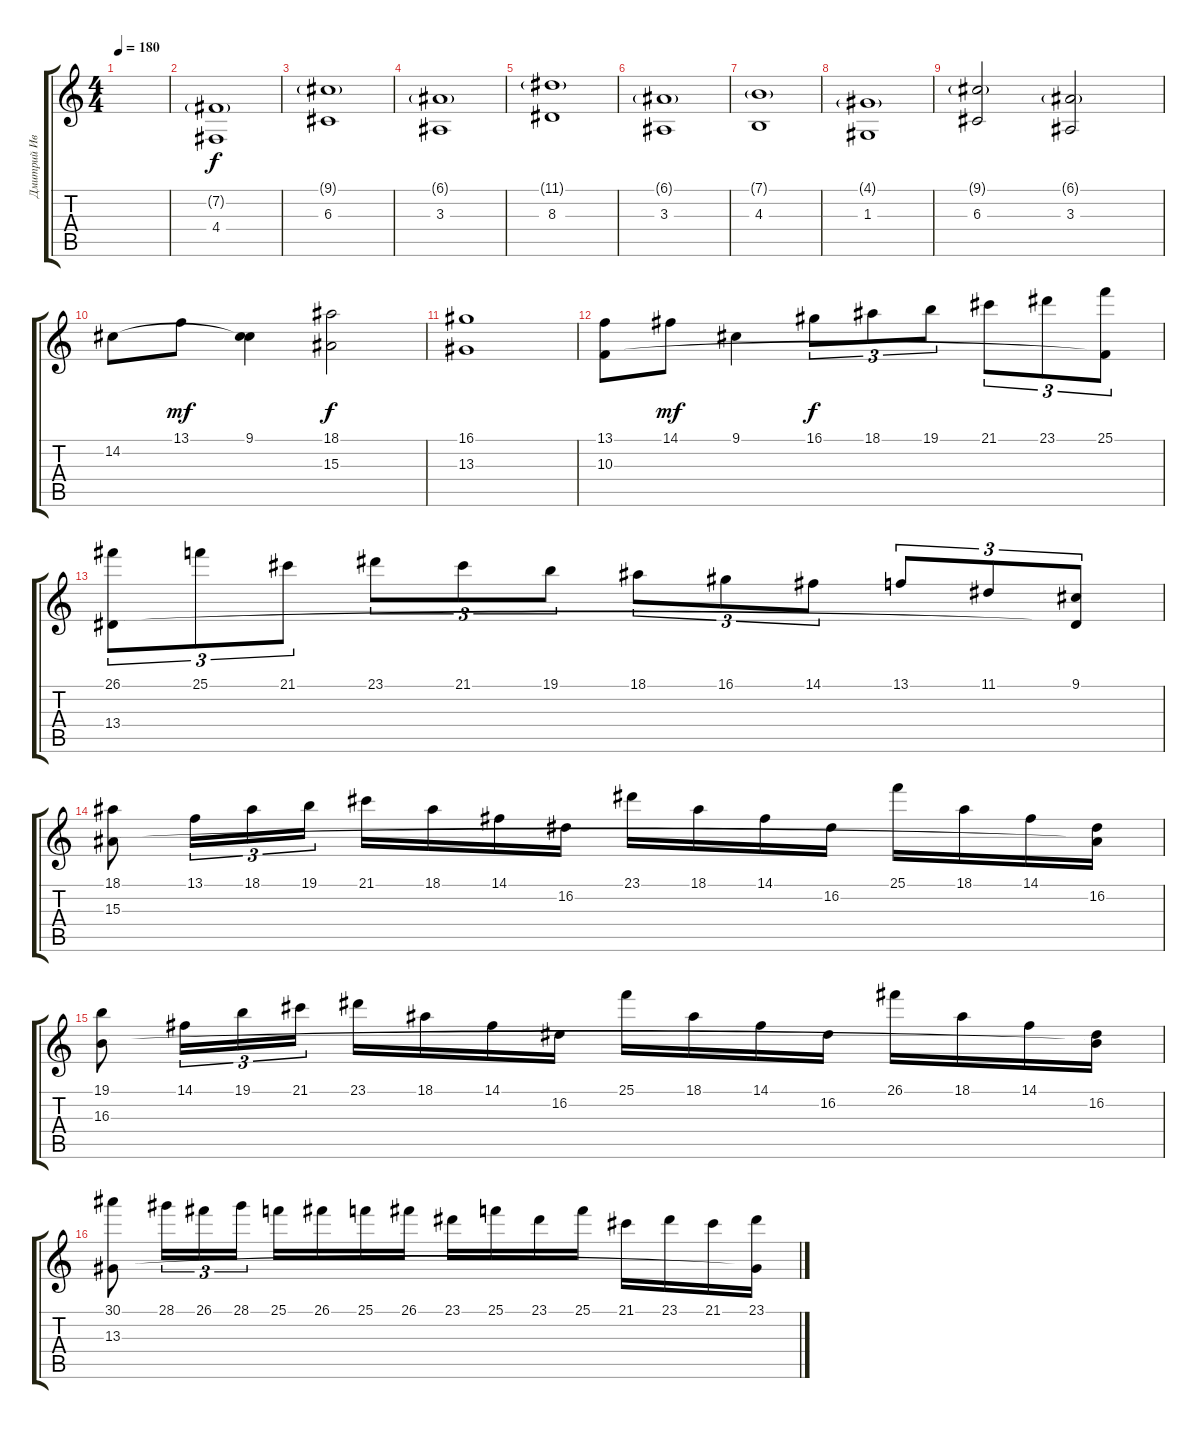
\track ("Дмитрий Иванов" "Дмитрий Ив") {instrument stringensemble1}
\staff {score tabs}
\tuning (E4 B3 G3 D3 A2 E2) {hide}
\ts (4 4)
\tempo 180
\clef g2
\ks c
|
(7.2{g} 4.4).1{instrument choiraahs} |
(9.1{g} 6.3).1 |
(6.1{g} 3.3).1 |
(11.1{g} 8.3).1 |
(6.1{g} 3.3).1 |
(7.1{g} 4.3).1 |
(4.1{g} 1.3).1 |
(9.1{g} 6.3).2 (6.1{g} 3.3).2 |
14.2.8{dy f instrument stringensemble1} 13.1.8{dy mf} (9.1 14.2{t}).4 (18.1 15.3).2{dy f} |
(16.1 13.3).1 |
(13.1 10.3).8 14.1.8{dy mf} 9.1.4 16.1.8{tu (3 2) dy f} 18.1.8{tu (3 2)} 19.1.8{tu (3 2)} 21.1.8{tu (3 2)} 23.1.8{tu (3 2)} (25.1 10.3{t}).8{tu (3 2)} |
(26.1 13.4).8{tu (3 2)} 25.1.8{tu (3 2)} 21.1.8{tu (3 2)} 23.1.8{tu (3 2)} 21.1.8{tu (3 2)} 19.1.8{tu (3 2)} 18.1.8{tu (3 2)} 16.1.8{tu (3 2)} 14.1.8{tu (3 2)} 13.1.8{tu (3 2)} 11.1.8{tu (3 2)} (9.1 13.4{t}).8{tu (3 2)} |
(18.1 15.3).8 13.1.16{tu (3 2)} 18.1.16{tu (3 2)} 19.1.16{tu (3 2)} 21.1.16 18.1.16 14.1.16 16.2.16 23.1.16 18.1.16 14.1.16 16.2.16 25.1.16 18.1.16 14.1.16 (16.2 15.3{t}).16 |
(19.1 16.3).8 14.1.16{tu (3 2)} 19.1.16{tu (3 2)} 21.1.16{tu (3 2)} 23.1.16 18.1.16 14.1.16 16.2.16 25.1.16 18.1.16 14.1.16 16.2.16 26.1.16 18.1.16 14.1.16 (16.2 16.3{t}).16 |
(30.1 13.3).8 28.1.16{tu (3 2)} 26.1.16{tu (3 2)} 28.1.16{tu (3 2)} 25.1.16 26.1.16 25.1.16 26.1.16 23.1.16 25.1.16 23.1.16 25.1.16 21.1.16 23.1.16 21.1.16 (23.1 13.3{t}).16
